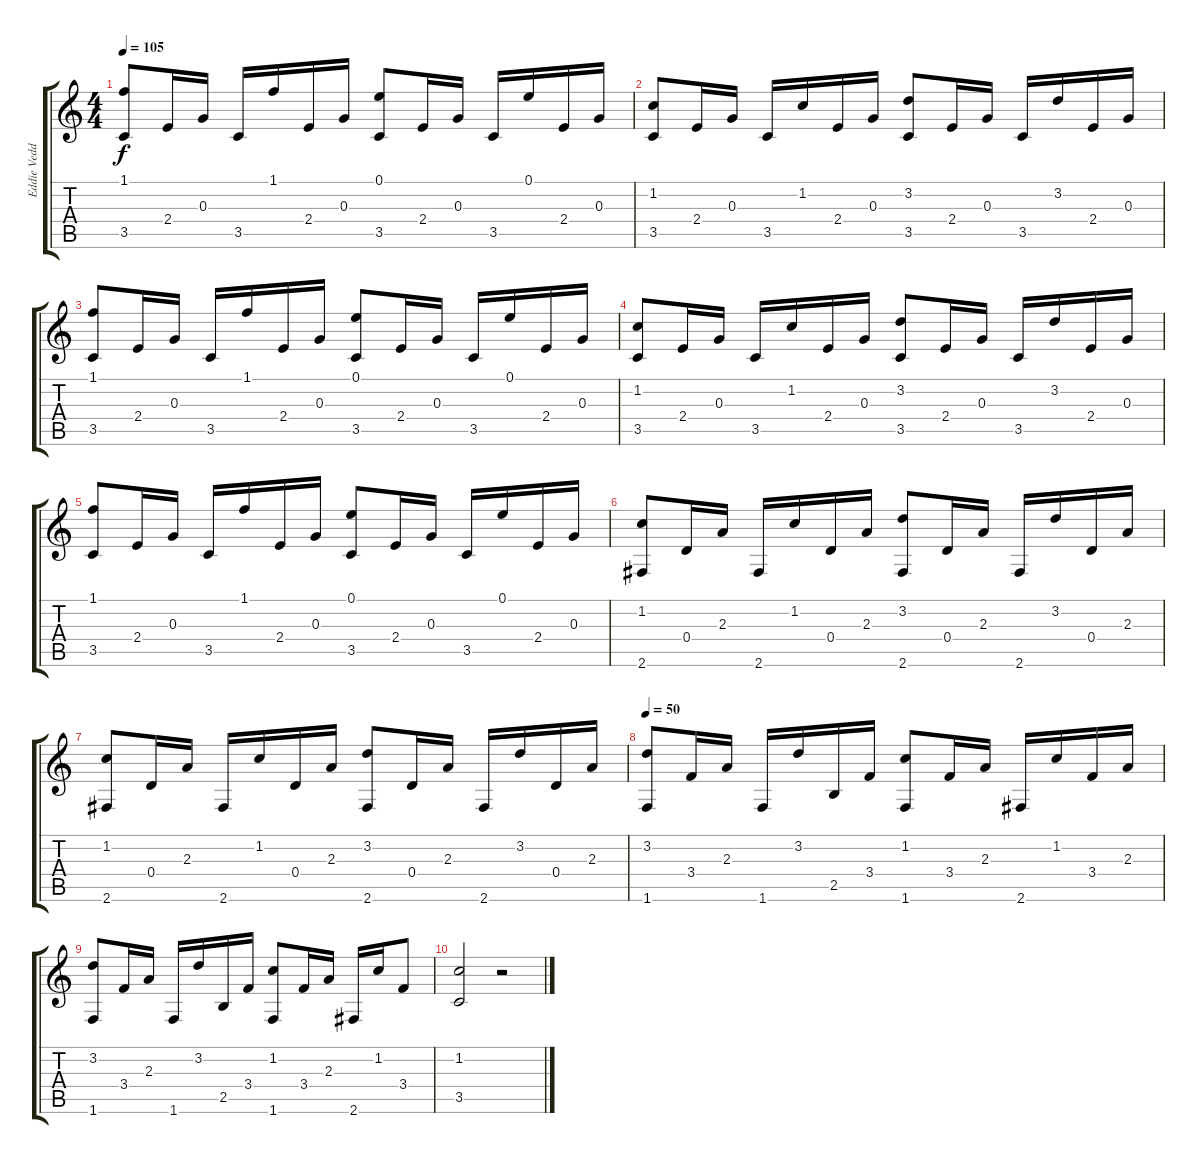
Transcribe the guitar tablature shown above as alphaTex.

\track ("Eddie Vedder" "Eddie Vedd") {instrument acousticguitarnylon}
\staff {score tabs}
\tuning (E4 B3 G3 D3 A2 E2) {hide}
\ts (4 4)
\tempo 105
\clef g2
\ks c
(1.1 3.5).8{dy f} 2.4.16 0.3.16 3.5.16 1.1.16 2.4.16 0.3.16 (0.1 3.5).8 2.4.16 0.3.16 3.5.16 0.1.16 2.4.16 0.3.16 |
(1.2 3.5).8 2.4.16 0.3.16 3.5.16 1.2.16 2.4.16 0.3.16 (3.2 3.5).8 2.4.16 0.3.16 3.5.16 3.2.16 2.4.16 0.3.16 |
(1.1 3.5).8 2.4.16 0.3.16 3.5.16 1.1.16 2.4.16 0.3.16 (0.1 3.5).8 2.4.16 0.3.16 3.5.16 0.1.16 2.4.16 0.3.16 |
(1.2 3.5).8 2.4.16 0.3.16 3.5.16 1.2.16 2.4.16 0.3.16 (3.2 3.5).8 2.4.16 0.3.16 3.5.16 3.2.16 2.4.16 0.3.16 |
(1.1 3.5).8 2.4.16 0.3.16 3.5.16 1.1.16 2.4.16 0.3.16 (0.1 3.5).8 2.4.16 0.3.16 3.5.16 0.1.16 2.4.16 0.3.16 |
(1.2 2.6).8 0.4.16 2.3.16 2.6.16 1.2.16 0.4.16 2.3.16 (3.2 2.6).8 0.4.16 2.3.16 2.6.16 3.2.16 0.4.16 2.3.16 |
(1.2 2.6).8 0.4.16 2.3.16 2.6.16 1.2.16 0.4.16 2.3.16 (3.2 2.6).8 0.4.16 2.3.16 2.6.16 3.2.16 0.4.16 2.3.16 |
\tempo 50
(3.2 1.6).8 3.4.16 2.3.16 1.6.16 3.2.16 2.5.16 3.4.16 (1.2 1.6).8 3.4.16 2.3.16 2.6.16 1.2.16 3.4.16 2.3.16 |
(3.2 1.6).8 3.4.16 2.3.16 1.6.16 3.2.16 2.5.16 3.4.16 (1.2 1.6).8 3.4.16 2.3.16 2.6.16 1.2.16 3.4.8 |
(1.2 3.5).2 r.2
